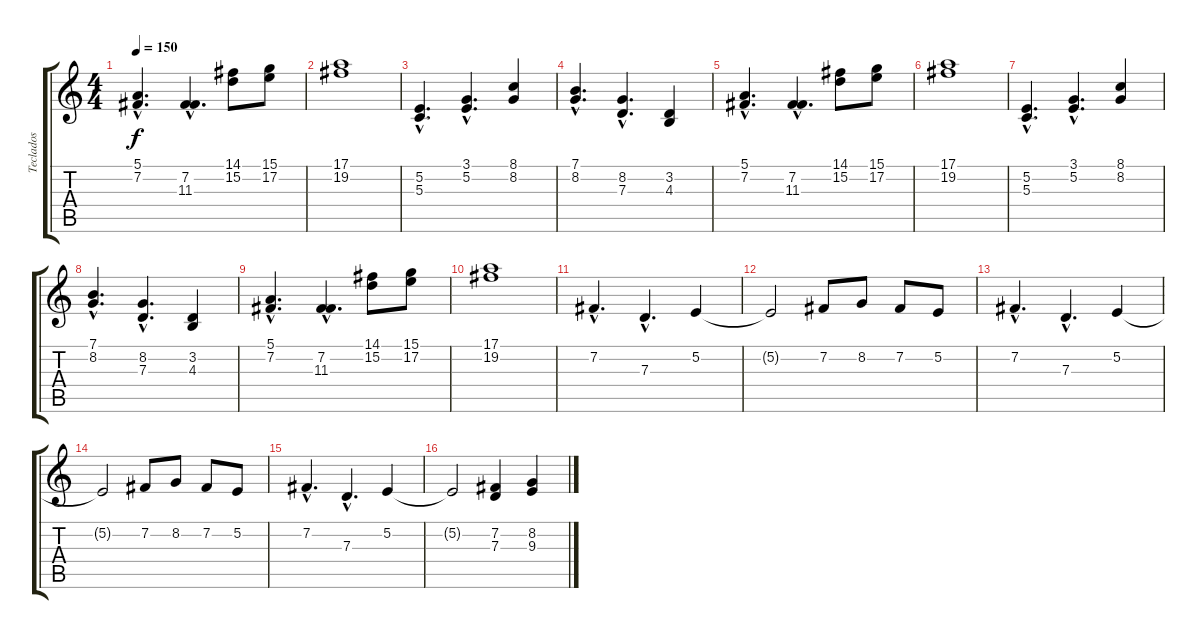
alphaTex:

\track ("Teclados" "Teclados") {instrument stringensemble1}
\staff {score tabs}
\tuning (E4 B3 G3 D3 A2 E2) {hide}
\ts (4 4)
\tempo 150
\clef g2
\ks c
(5.1{hac} 7.2{hac}).4{d dy f} (7.2{hac} 11.3{hac}).4{d} (14.1 15.2).8 (15.1 17.2).8 |
(17.1 19.2).1 |
(5.2{hac} 5.3{hac}).4{d} (3.1{hac} 5.2{hac}).4{d} (8.1 8.2).4 |
(7.1{hac} 8.2{hac}).4{d} (8.2{hac} 7.3{hac}).4{d} (3.2 4.3).4 |
(5.1{hac} 7.2{hac}).4{d} (7.2{hac} 11.3{hac}).4{d} (14.1 15.2).8 (15.1 17.2).8 |
(17.1 19.2).1 |
(5.2{hac} 5.3{hac}).4{d} (3.1{hac} 5.2{hac}).4{d} (8.1 8.2).4 |
(7.1{hac} 8.2{hac}).4{d} (8.2{hac} 7.3{hac}).4{d} (3.2 4.3).4 |
(5.1{hac} 7.2{hac}).4{d} (7.2{hac} 11.3{hac}).4{d} (14.1 15.2).8 (15.1 17.2).8 |
(17.1 19.2).1 |
7.2{hac}.4{d volume 16} 7.3{hac}.4{d} 5.2.4 |
5.2{t}.2 7.2.8 8.2.8 7.2.8 5.2.8 |
7.2{hac}.4{d} 7.3{hac}.4{d} 5.2.4 |
5.2{t}.2 7.2.8 8.2.8 7.2.8 5.2.8 |
7.2{hac}.4{d} 7.3{hac}.4{d} 5.2.4 |
5.2{t}.2 (7.2 7.3).4 (8.2 9.3).4
